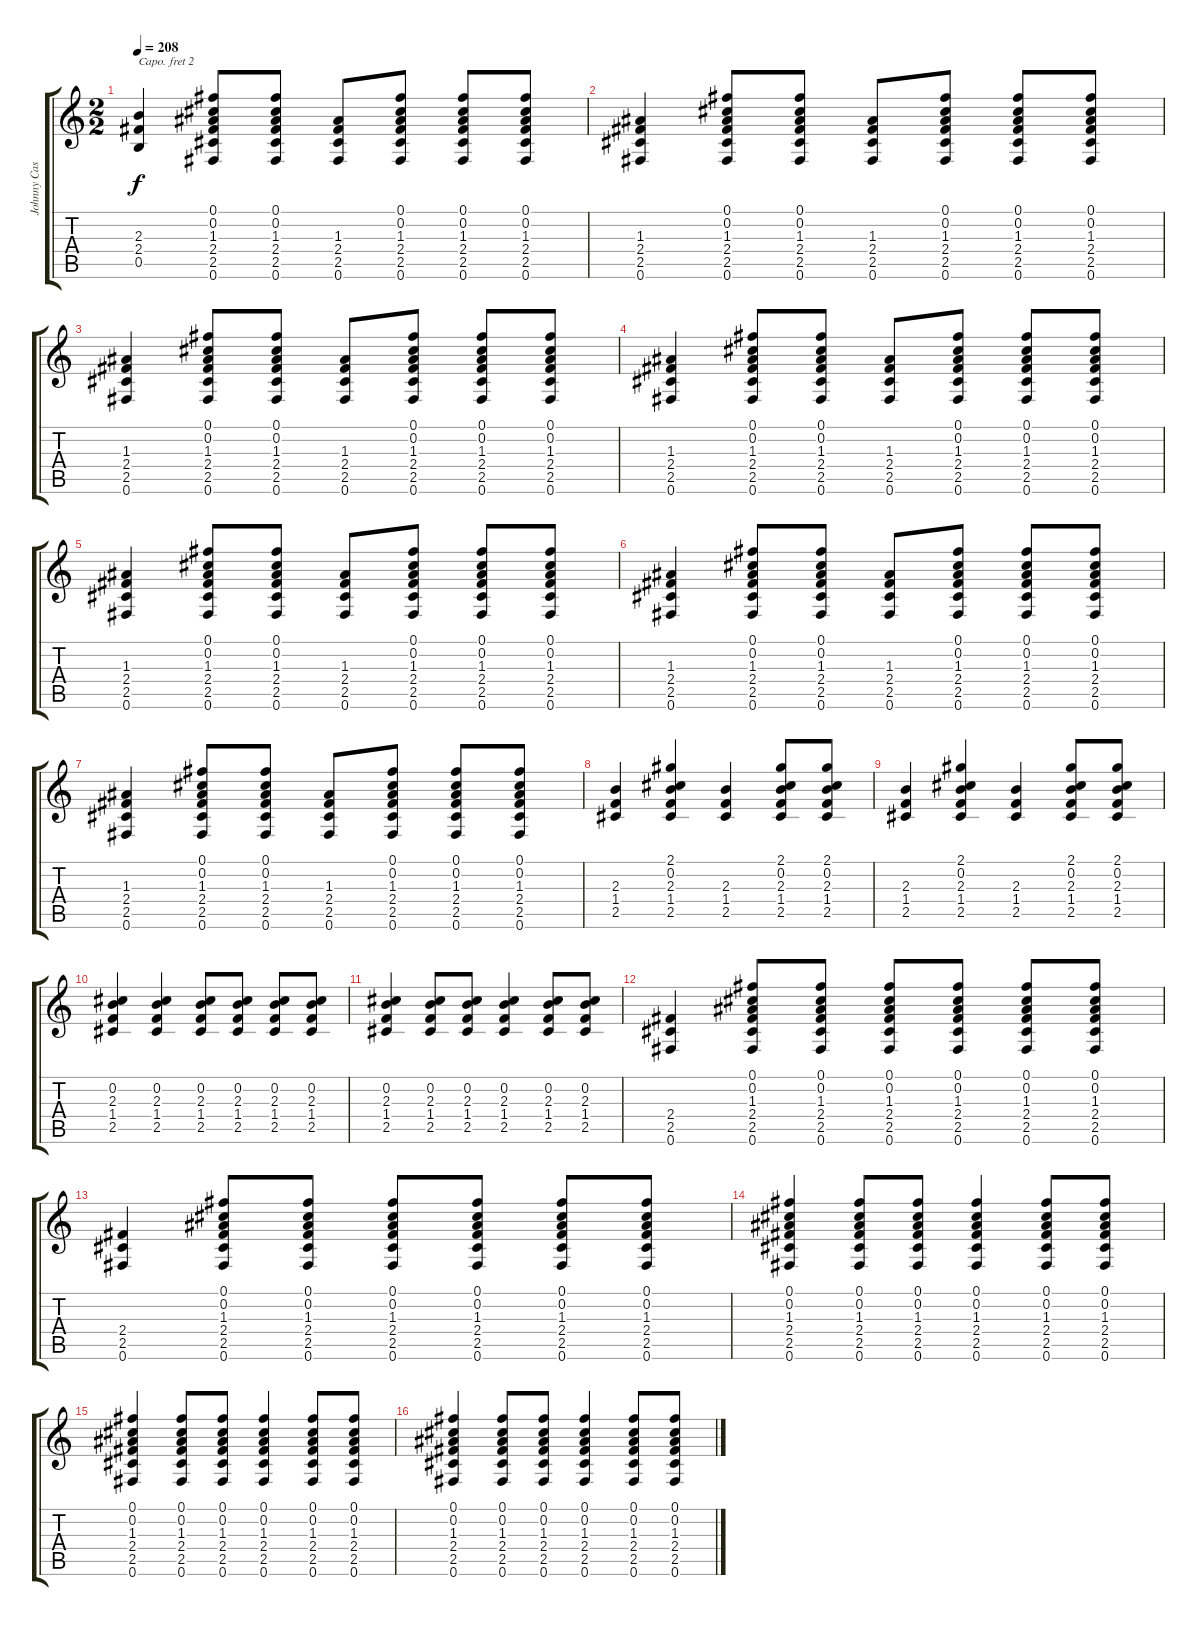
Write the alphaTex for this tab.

\track ("Johnny Cash" "Johnny Cas") {instrument acousticguitarnylon}
\staff {score tabs}
\capo 2
\tuning (E4 B3 G3 D3 A2 E2) {hide}
\ts (2 2)
\tempo 208
\clef g2
\ks c
(2.3 2.4 0.5).4{dy f} (0.1 0.2 1.3 2.4 2.5 0.6).8 (0.1 0.2 1.3 2.4 2.5 0.6).8 (1.3 2.4 2.5 0.6).8 (0.1 0.2 1.3 2.4 2.5 0.6).8 (0.1 0.2 1.3 2.4 2.5 0.6).8 (0.1 0.2 1.3 2.4 2.5 0.6).8 |
(1.3 2.4 2.5 0.6).4 (0.1 0.2 1.3 2.4 2.5 0.6).8 (0.1 0.2 1.3 2.4 2.5 0.6).8 (1.3 2.4 2.5 0.6).8 (0.1 0.2 1.3 2.4 2.5 0.6).8 (0.1 0.2 1.3 2.4 2.5 0.6).8 (0.1 0.2 1.3 2.4 2.5 0.6).8 |
(1.3 2.4 2.5 0.6).4 (0.1 0.2 1.3 2.4 2.5 0.6).8 (0.1 0.2 1.3 2.4 2.5 0.6).8 (1.3 2.4 2.5 0.6).8 (0.1 0.2 1.3 2.4 2.5 0.6).8 (0.1 0.2 1.3 2.4 2.5 0.6).8 (0.1 0.2 1.3 2.4 2.5 0.6).8 |
(1.3 2.4 2.5 0.6).4 (0.1 0.2 1.3 2.4 2.5 0.6).8 (0.1 0.2 1.3 2.4 2.5 0.6).8 (1.3 2.4 2.5 0.6).8 (0.1 0.2 1.3 2.4 2.5 0.6).8 (0.1 0.2 1.3 2.4 2.5 0.6).8 (0.1 0.2 1.3 2.4 2.5 0.6).8 |
(1.3 2.4 2.5 0.6).4 (0.1 0.2 1.3 2.4 2.5 0.6).8 (0.1 0.2 1.3 2.4 2.5 0.6).8 (1.3 2.4 2.5 0.6).8 (0.1 0.2 1.3 2.4 2.5 0.6).8 (0.1 0.2 1.3 2.4 2.5 0.6).8 (0.1 0.2 1.3 2.4 2.5 0.6).8 |
(1.3 2.4 2.5 0.6).4 (0.1 0.2 1.3 2.4 2.5 0.6).8 (0.1 0.2 1.3 2.4 2.5 0.6).8 (1.3 2.4 2.5 0.6).8 (0.1 0.2 1.3 2.4 2.5 0.6).8 (0.1 0.2 1.3 2.4 2.5 0.6).8 (0.1 0.2 1.3 2.4 2.5 0.6).8 |
(1.3 2.4 2.5 0.6).4 (0.1 0.2 1.3 2.4 2.5 0.6).8 (0.1 0.2 1.3 2.4 2.5 0.6).8 (1.3 2.4 2.5 0.6).8 (0.1 0.2 1.3 2.4 2.5 0.6).8 (0.1 0.2 1.3 2.4 2.5 0.6).8 (0.1 0.2 1.3 2.4 2.5 0.6).8 |
(2.3 1.4 2.5).4 (2.1 0.2 2.3 1.4 2.5).4 (2.3 1.4 2.5).4 (2.1 0.2 2.3 1.4 2.5).8 (2.1 0.2 2.3 1.4 2.5).8 |
(2.3 1.4 2.5).4 (2.1 0.2 2.3 1.4 2.5).4 (2.3 1.4 2.5).4 (2.1 0.2 2.3 1.4 2.5).8 (2.1 0.2 2.3 1.4 2.5).8 |
(0.2 2.3 1.4 2.5).4 (0.2 2.3 1.4 2.5).4 (0.2 2.3 1.4 2.5).8 (0.2 2.3 1.4 2.5).8 (0.2 2.3 1.4 2.5).8 (0.2 2.3 1.4 2.5).8 |
(0.2 2.3 1.4 2.5).4 (0.2 2.3 1.4 2.5).8 (0.2 2.3 1.4 2.5).8 (0.2 2.3 1.4 2.5).4 (0.2 2.3 1.4 2.5).8 (0.2 2.3 1.4 2.5).8 |
(2.4 2.5 0.6).4 (0.1 0.2 1.3 2.4 2.5 0.6).8 (0.1 0.2 1.3 2.4 2.5 0.6).8 (0.1 0.2 1.3 2.4 2.5 0.6).8 (0.1 0.2 1.3 2.4 2.5 0.6).8 (0.1 0.2 1.3 2.4 2.5 0.6).8 (0.1 0.2 1.3 2.4 2.5 0.6).8 |
(2.4 2.5 0.6).4 (0.1 0.2 1.3 2.4 2.5 0.6).8 (0.1 0.2 1.3 2.4 2.5 0.6).8 (0.1 0.2 1.3 2.4 2.5 0.6).8 (0.1 0.2 1.3 2.4 2.5 0.6).8 (0.1 0.2 1.3 2.4 2.5 0.6).8 (0.1 0.2 1.3 2.4 2.5 0.6).8 |
(0.1 0.2 1.3 2.4 2.5 0.6).4 (0.1 0.2 1.3 2.4 2.5 0.6).8 (0.1 0.2 1.3 2.4 2.5 0.6).8 (0.1 0.2 1.3 2.4 2.5 0.6).4 (0.1 0.2 1.3 2.4 2.5 0.6).8 (0.1 0.2 1.3 2.4 2.5 0.6).8 |
(0.1 0.2 1.3 2.4 2.5 0.6).4 (0.1 0.2 1.3 2.4 2.5 0.6).8 (0.1 0.2 1.3 2.4 2.5 0.6).8 (0.1 0.2 1.3 2.4 2.5 0.6).4 (0.1 0.2 1.3 2.4 2.5 0.6).8 (0.1 0.2 1.3 2.4 2.5 0.6).8 |
(0.1 0.2 1.3 2.4 2.5 0.6).4 (0.1 0.2 1.3 2.4 2.5 0.6).8 (0.1 0.2 1.3 2.4 2.5 0.6).8 (0.1 0.2 1.3 2.4 2.5 0.6).4 (0.1 0.2 1.3 2.4 2.5 0.6).8 (0.1 0.2 1.3 2.4 2.5 0.6).8
